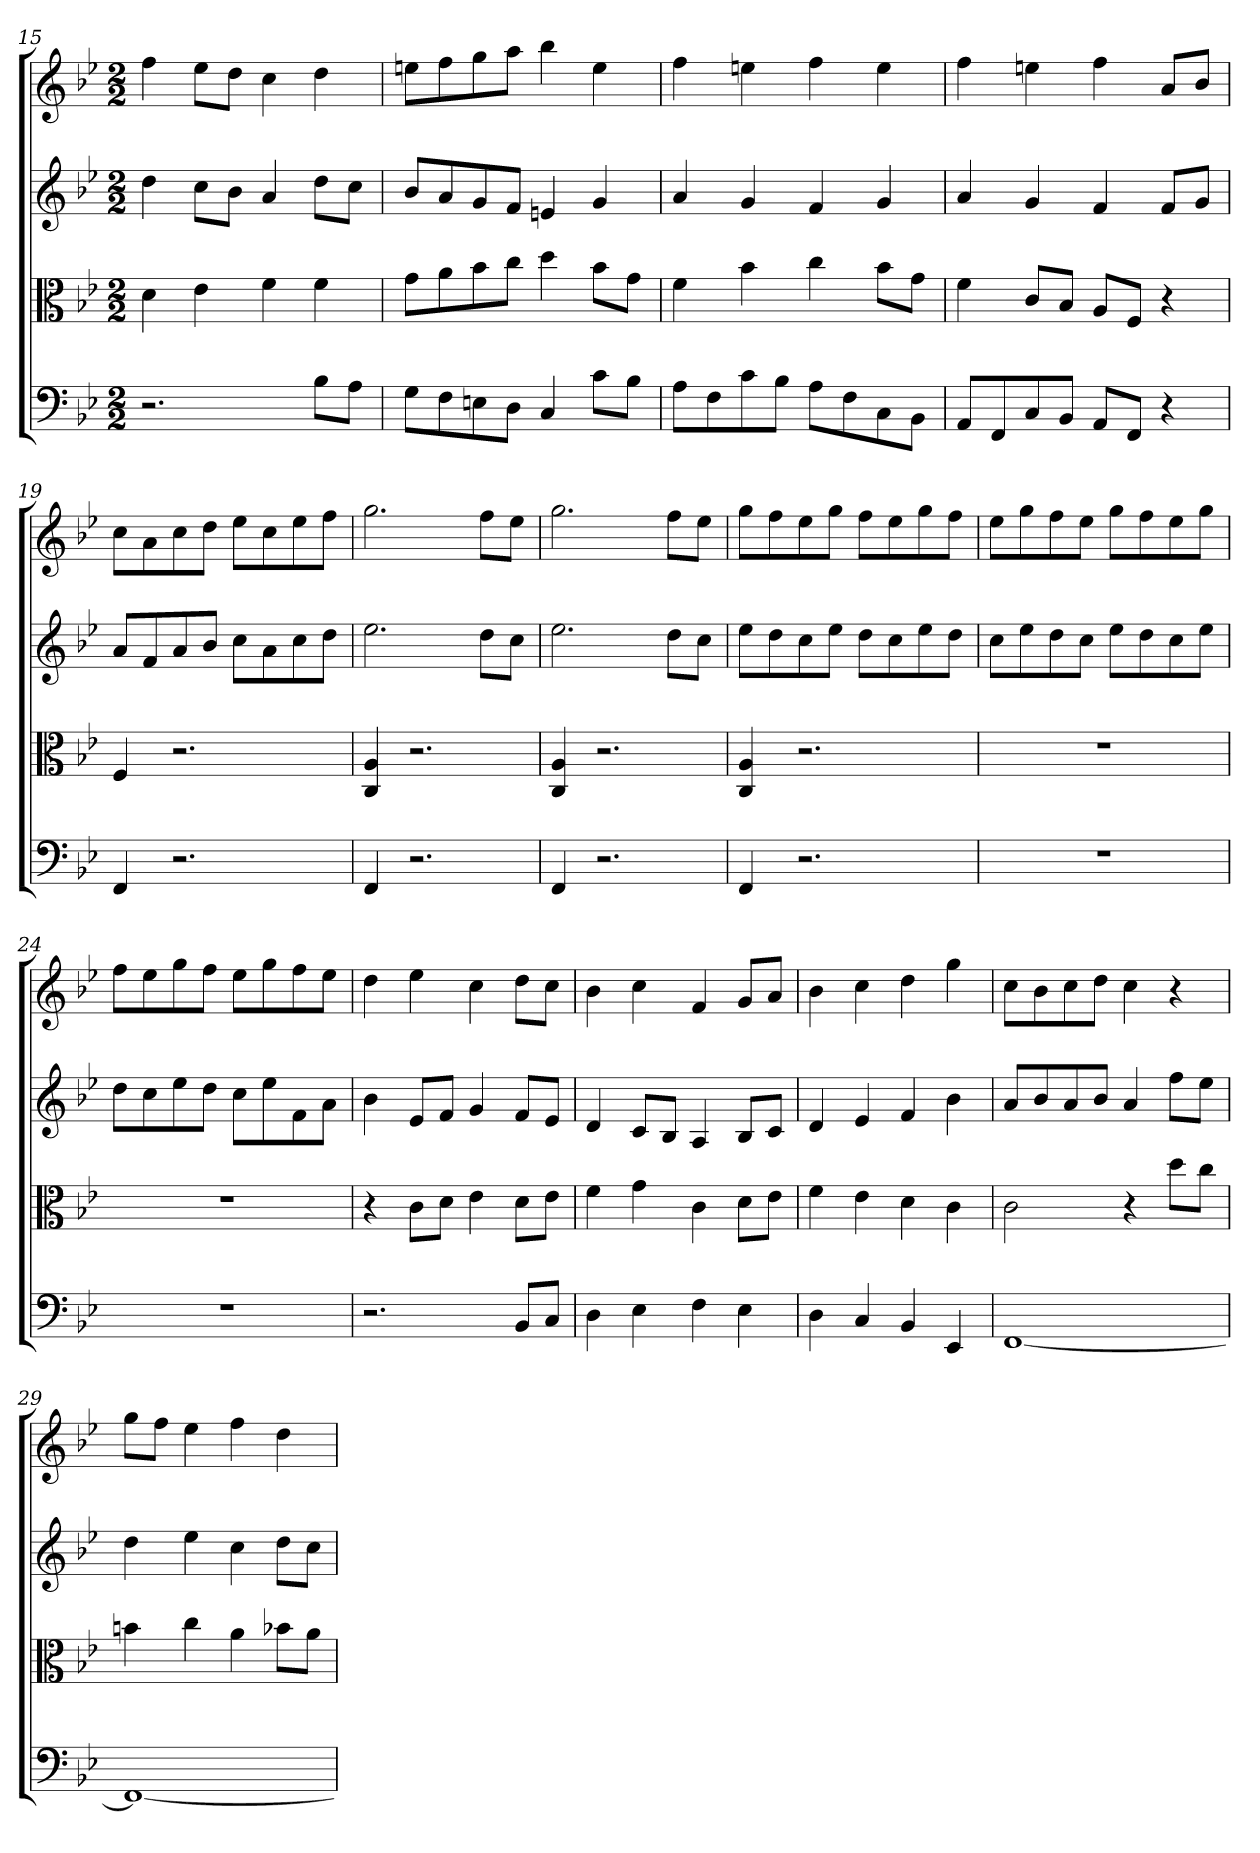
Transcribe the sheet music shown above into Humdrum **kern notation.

**kern	**kern	**kern	**kern
*part4	*part3	*part2	*part1
*staff4	*staff3	*staff2	*staff1
*clefF4	*clefC3	*	*
*k[b-e-]	*k[b-e-]	*k[b-e-]	*k[b-e-]
*B-:	*B-:	*B-:	*B-:
*M2/2	*M2/2	*M2/2	*M2/2
=15	=15	=15	=15
2.r	4d	4dd	4ff
.	4e-	8ccL	8ee-L
.	.	8b-J	8ddJ
.	4f	4a	4cc
8B-\L	4f	8ddL	4dd
8A\J	.	8ccJ	.
=16	=16	=16	=16
8G\L	8g\L	8b-L	8eenL
8F\	8a\	8a	8ff
8En\	8b-\	8g	8gg
8D\J	8cc\J	8fJ	8aaJ
4C	4dd	4en	4bb-
8c\L	8b-\L	4g	4ee
8B-\J	8g\J	.	.
=17	=17	=17	=17
8A\L	4f	4a	4ff
8F\	.	.	.
8c\	4b-	4g	4een
8B-\J	.	.	.
8A\L	4cc	4f	4ff
8F\	.	.	.
8C\	8b-\L	4g	4ee
8BB-\J	8g\J	.	.
=18	=18	=18	=18
8AA/L	4f	4a	4ff
8FF/	.	.	.
8C/	8c/L	4g	4een
8BB-/J	8B-/J	.	.
8AA/L	8A/L	4f	4ff
8FF/J	8F/J	.	.
4r	4r	8fL	8aL
.	.	8gJ	8b-J
=19	=19	=19	=19
4FF	4F	8aL	8ccL
.	.	8f	8a
2.r	2.r	8a	8cc
.	.	8b-J	8ddJ
.	.	8ccL	8ee-L
.	.	8a	8cc
.	.	8cc	8ee-
.	.	8ddJ	8ffJ
=20	=20	=20	=20
4FF	4C 4A	2.ee-	2.gg
2.r	2.r	.	.
.	.	8ddL	8ffL
.	.	8ccJ	8ee-J
=21	=21	=21	=21
4FF	4C 4A	2.ee-	2.gg
2.r	2.r	.	.
.	.	8ddL	8ffL
.	.	8ccJ	8ee-J
=22	=22	=22	=22
4FF	4C 4A	8ee-L	8ggL
.	.	8dd	8ff
2.r	2.r	8cc	8ee-
.	.	8ee-J	8ggJ
.	.	8ddL	8ffL
.	.	8cc	8ee-
.	.	8ee-	8gg
.	.	8ddJ	8ffJ
=23	=23	=23	=23
1r	1r	8ccL	8ee-L
.	.	8ee-	8gg
.	.	8dd	8ff
.	.	8ccJ	8ee-J
.	.	8ee-L	8ggL
.	.	8dd	8ff
.	.	8cc	8ee-
.	.	8ee-J	8ggJ
=24	=24	=24	=24
1r	1r	8ddL	8ffL
.	.	8cc	8ee-
.	.	8ee-	8gg
.	.	8ddJ	8ffJ
.	.	8ccL	8ee-L
.	.	8ee-	8gg
.	.	8f	8ff
.	.	8aJ	8ee-J
=25	=25	=25	=25
2.r	4r	4b-	4dd
.	8c\L	8e-L	4ee-
.	8d\J	8fJ	.
.	4e-	4g	4cc
8BB-/L	8d\L	8fL	8ddL
8C/J	8e-\J	8e-J	8ccJ
=26	=26	=26	=26
4D	4f	4d	4b-
4E-	4g	8cL	4cc
.	.	8B-J	.
4F	4c	4A	4f
4E-	8d\L	8B-L	8gL
.	8e-\J	8cJ	8aJ
=27	=27	=27	=27
4D	4f	4d	4b-
4C	4e-	4e-	4cc
4BB-	4d	4f	4dd
4EE-	4c	4b-	4gg
=28	=28	=28	=28
[1FF	2c	8aL	8ccL
.	.	8b-	8b-
.	.	8a	8cc
.	.	8b-J	8ddJ
.	4r	4a	4cc
.	8dd\L	8ffL	4r
.	8cc\J	8ee-J	.
=29	=29	=29	=29
1FF_	4bn	4dd	8ggL
.	.	.	8ffJ
.	4cc	4ee-	4ee-
.	4a	4cc	4ff
.	8b-X\L	8ddL	4dd
.	8a\J	8ccJ	.
=	=	=	=
*-	*-	*-	*-
